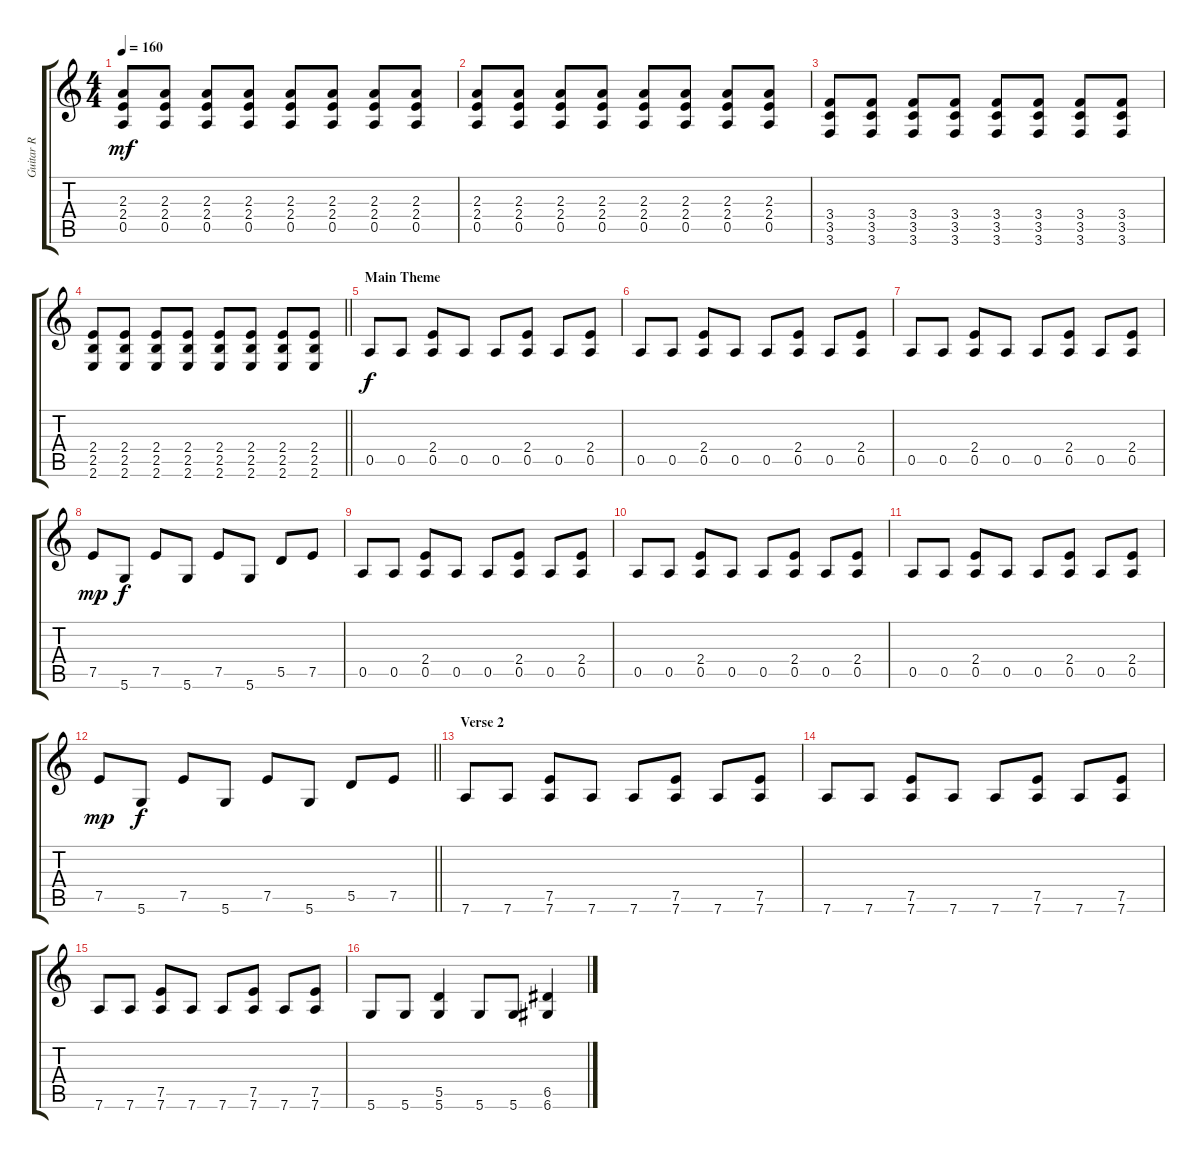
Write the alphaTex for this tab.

\track ("Guitar R" "Guitar R") {instrument overdrivenguitar}
\staff {score tabs}
\tuning (E4 B3 G3 D3 A2 D2) {hide}
\ts (4 4)
\tempo 160
\clef g2
\ks c
(2.3 2.4 0.5).8{dy mf} (2.3 2.4 0.5).8 (2.3 2.4 0.5).8 (2.3 2.4 0.5).8 (2.3 2.4 0.5).8 (2.3 2.4 0.5).8 (2.3 2.4 0.5).8 (2.3 2.4 0.5).8 |
(2.3 2.4 0.5).8 (2.3 2.4 0.5).8 (2.3 2.4 0.5).8 (2.3 2.4 0.5).8 (2.3 2.4 0.5).8 (2.3 2.4 0.5).8 (2.3 2.4 0.5).8 (2.3 2.4 0.5).8 |
(3.4 3.5 3.6).8 (3.4 3.5 3.6).8 (3.4 3.5 3.6).8 (3.4 3.5 3.6).8 (3.4 3.5 3.6).8 (3.4 3.5 3.6).8 (3.4 3.5 3.6).8 (3.4 3.5 3.6).8 |
\barLineRight lightlight
(2.4 2.5 2.6).8 (2.4 2.5 2.6).8 (2.4 2.5 2.6).8 (2.4 2.5 2.6).8 (2.4 2.5 2.6).8 (2.4 2.5 2.6).8 (2.4 2.5 2.6).8 (2.4 2.5 2.6).8 |
\section ("" "Main Theme")
0.5.8{dy f} 0.5.8 (2.4 0.5).8 0.5.8 0.5.8 (2.4 0.5).8 0.5.8 (2.4 0.5).8 |
0.5.8 0.5.8 (2.4 0.5).8 0.5.8 0.5.8 (2.4 0.5).8 0.5.8 (2.4 0.5).8 |
0.5.8 0.5.8 (2.4 0.5).8 0.5.8 0.5.8 (2.4 0.5).8 0.5.8 (2.4 0.5).8 |
7.5.8{dy mp} 5.6.8{dy f} 7.5.8 5.6.8 7.5.8 5.6.8 5.5.8 7.5.8 |
0.5.8 0.5.8 (2.4 0.5).8 0.5.8 0.5.8 (2.4 0.5).8 0.5.8 (2.4 0.5).8 |
0.5.8 0.5.8 (2.4 0.5).8 0.5.8 0.5.8 (2.4 0.5).8 0.5.8 (2.4 0.5).8 |
0.5.8 0.5.8 (2.4 0.5).8 0.5.8 0.5.8 (2.4 0.5).8 0.5.8 (2.4 0.5).8 |
\barLineRight lightlight
7.5.8{dy mp} 5.6.8{dy f} 7.5.8 5.6.8 7.5.8 5.6.8 5.5.8 7.5.8 |
\section ("" "Verse 2")
7.6.8 7.6.8 (7.5 7.6).8 7.6.8 7.6.8 (7.5 7.6).8 7.6.8 (7.5 7.6).8 |
7.6.8 7.6.8 (7.5 7.6).8 7.6.8 7.6.8 (7.5 7.6).8 7.6.8 (7.5 7.6).8 |
7.6.8 7.6.8 (7.5 7.6).8 7.6.8 7.6.8 (7.5 7.6).8 7.6.8 (7.5 7.6).8 |
5.6.8 5.6.8 (5.5 5.6).4 5.6.8 5.6.8 (6.5 6.6).4
